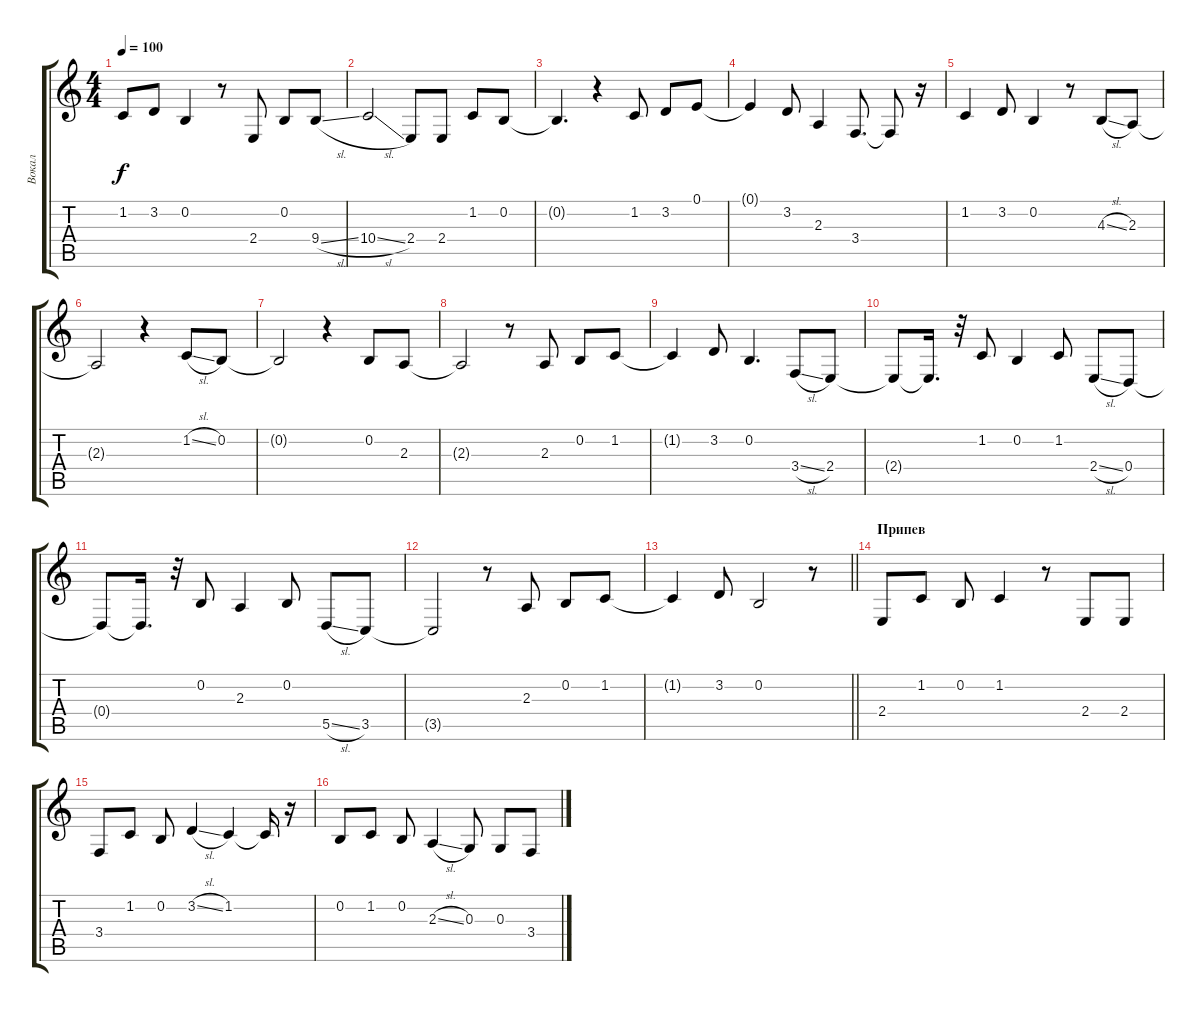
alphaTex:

\track ("Вокал" "Вокал") {instrument piccolo}
\staff {score tabs}
\tuning (E4 B3 G3 D3 A2 E2) {hide}
\ts (4 4)
\tempo 100
\clef g2
\ks c
1.2{t}.8{dy f} 3.2.8 0.2.4 r.8 2.4.8 0.2.8 9.4{sl}.8 |
10.4{sl}.2 2.4.8 2.4.8 1.2.8 0.2.8 |
0.2{t}.4{d} r.4 1.2.8 3.2.8 0.1.8 |
0.1{t}.4 3.2.8 2.3.4 3.4.8{d} 3.4{t}.8 r.16 |
1.2.4 3.2.8 0.2.4 r.8 4.3{sl}.8 2.3.8 |
2.3{t}.2 r.4 1.2{sl}.8 0.2.8 |
0.2{t}.2 r.4 0.2.8 2.3.8 |
2.3{t}.2 r.8 2.3.8 0.2.8 1.2.8 |
1.2{t}.4 3.2.8 0.2.4{d} 3.4{sl}.8 2.4.8 |
2.4{t}.8 2.4{t}.16{d} r.32 1.2.8 0.2.4 1.2.8 2.4{sl}.8 0.4.8 |
0.4{t}.8 0.4{t}.16{d} r.32 0.2.8 2.3.4 0.2.8 5.5{sl}.8 3.5.8 |
3.5{t}.2 r.8 2.3.8 0.2.8 1.2.8 |
\barLineRight lightlight
1.2{t}.4 3.2.8 0.2.2 r.8 |
\section ("" "Припев")
2.4.8 1.2.8 0.2.8 1.2.4 r.8 2.4.8 2.4.8 |
3.4.8 1.2.8 0.2.8 3.2{sl}.4 1.2.4 1.2{t}.16 r.16 |
0.2.8 1.2.8 0.2.8 2.3{sl}.4 0.3.8 0.3.8 3.4.8
